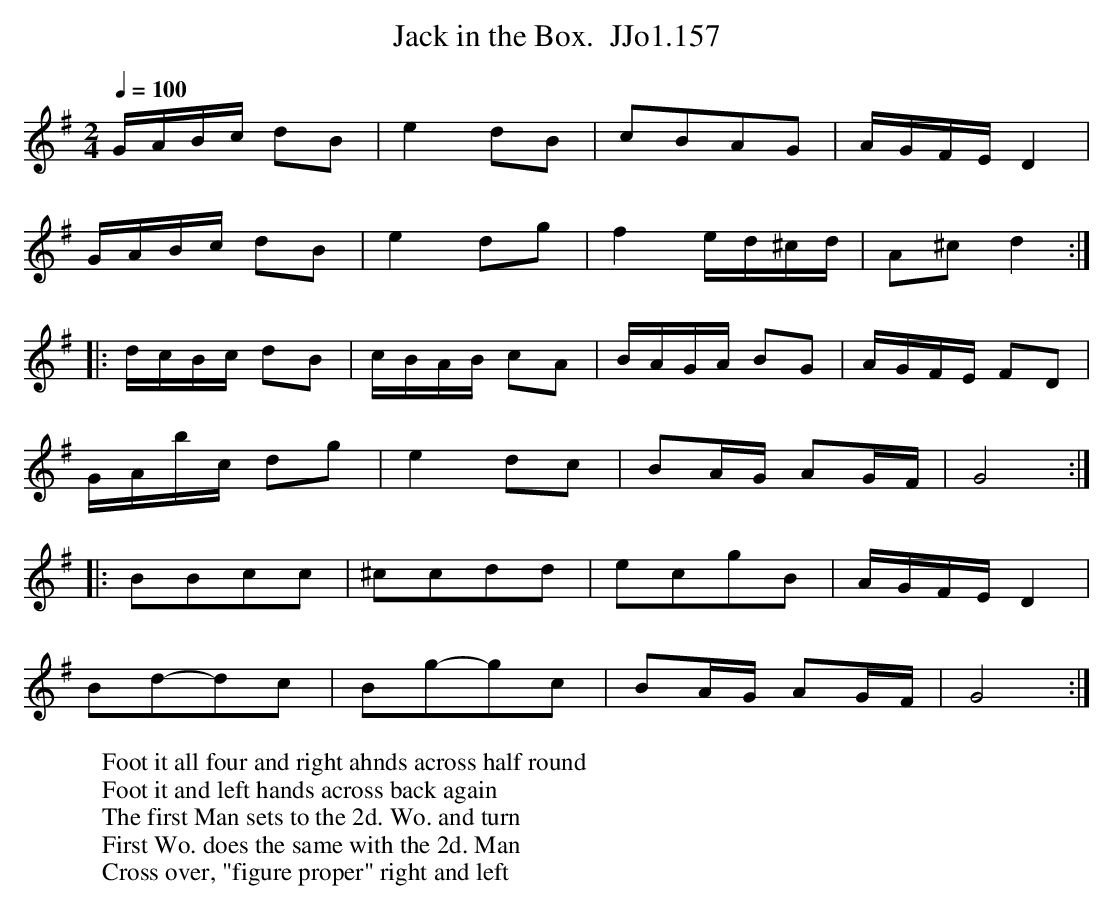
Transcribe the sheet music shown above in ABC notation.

X:1
T:Jack in the Box.  JJo1.157
M:2/4
L:1/8
Q:1/4=100
K:G
G/A/B/c/ dB | e2 dB | cBAG | A/G/F/E/D2 |
G/A/B/c/ dB | e2 dg | f2 e/d/^c/d/ | A^c d2 :|
|: d/c/B/c/ dB | c/B/A/B/ cA | B/A/G/A/ BG | A/G/F/E/ FD |
G/A/b/c/ dg | e2 dc | BA/G/ AG/F/ | G4 :|
|: BBcc | ^ccdd | ecgB | A/G/F/E/ D2 |
Bd-dc | Bg-gc | BA/G/ AG/F/ | G4 :|
W:Foot it all four and right ahnds across half round
W:Foot it and left hands across back again
W:The first Man sets to the 2d. Wo. and turn
W:First Wo. does the same with the 2d. Man
W:Cross over, "figure proper" right and left
